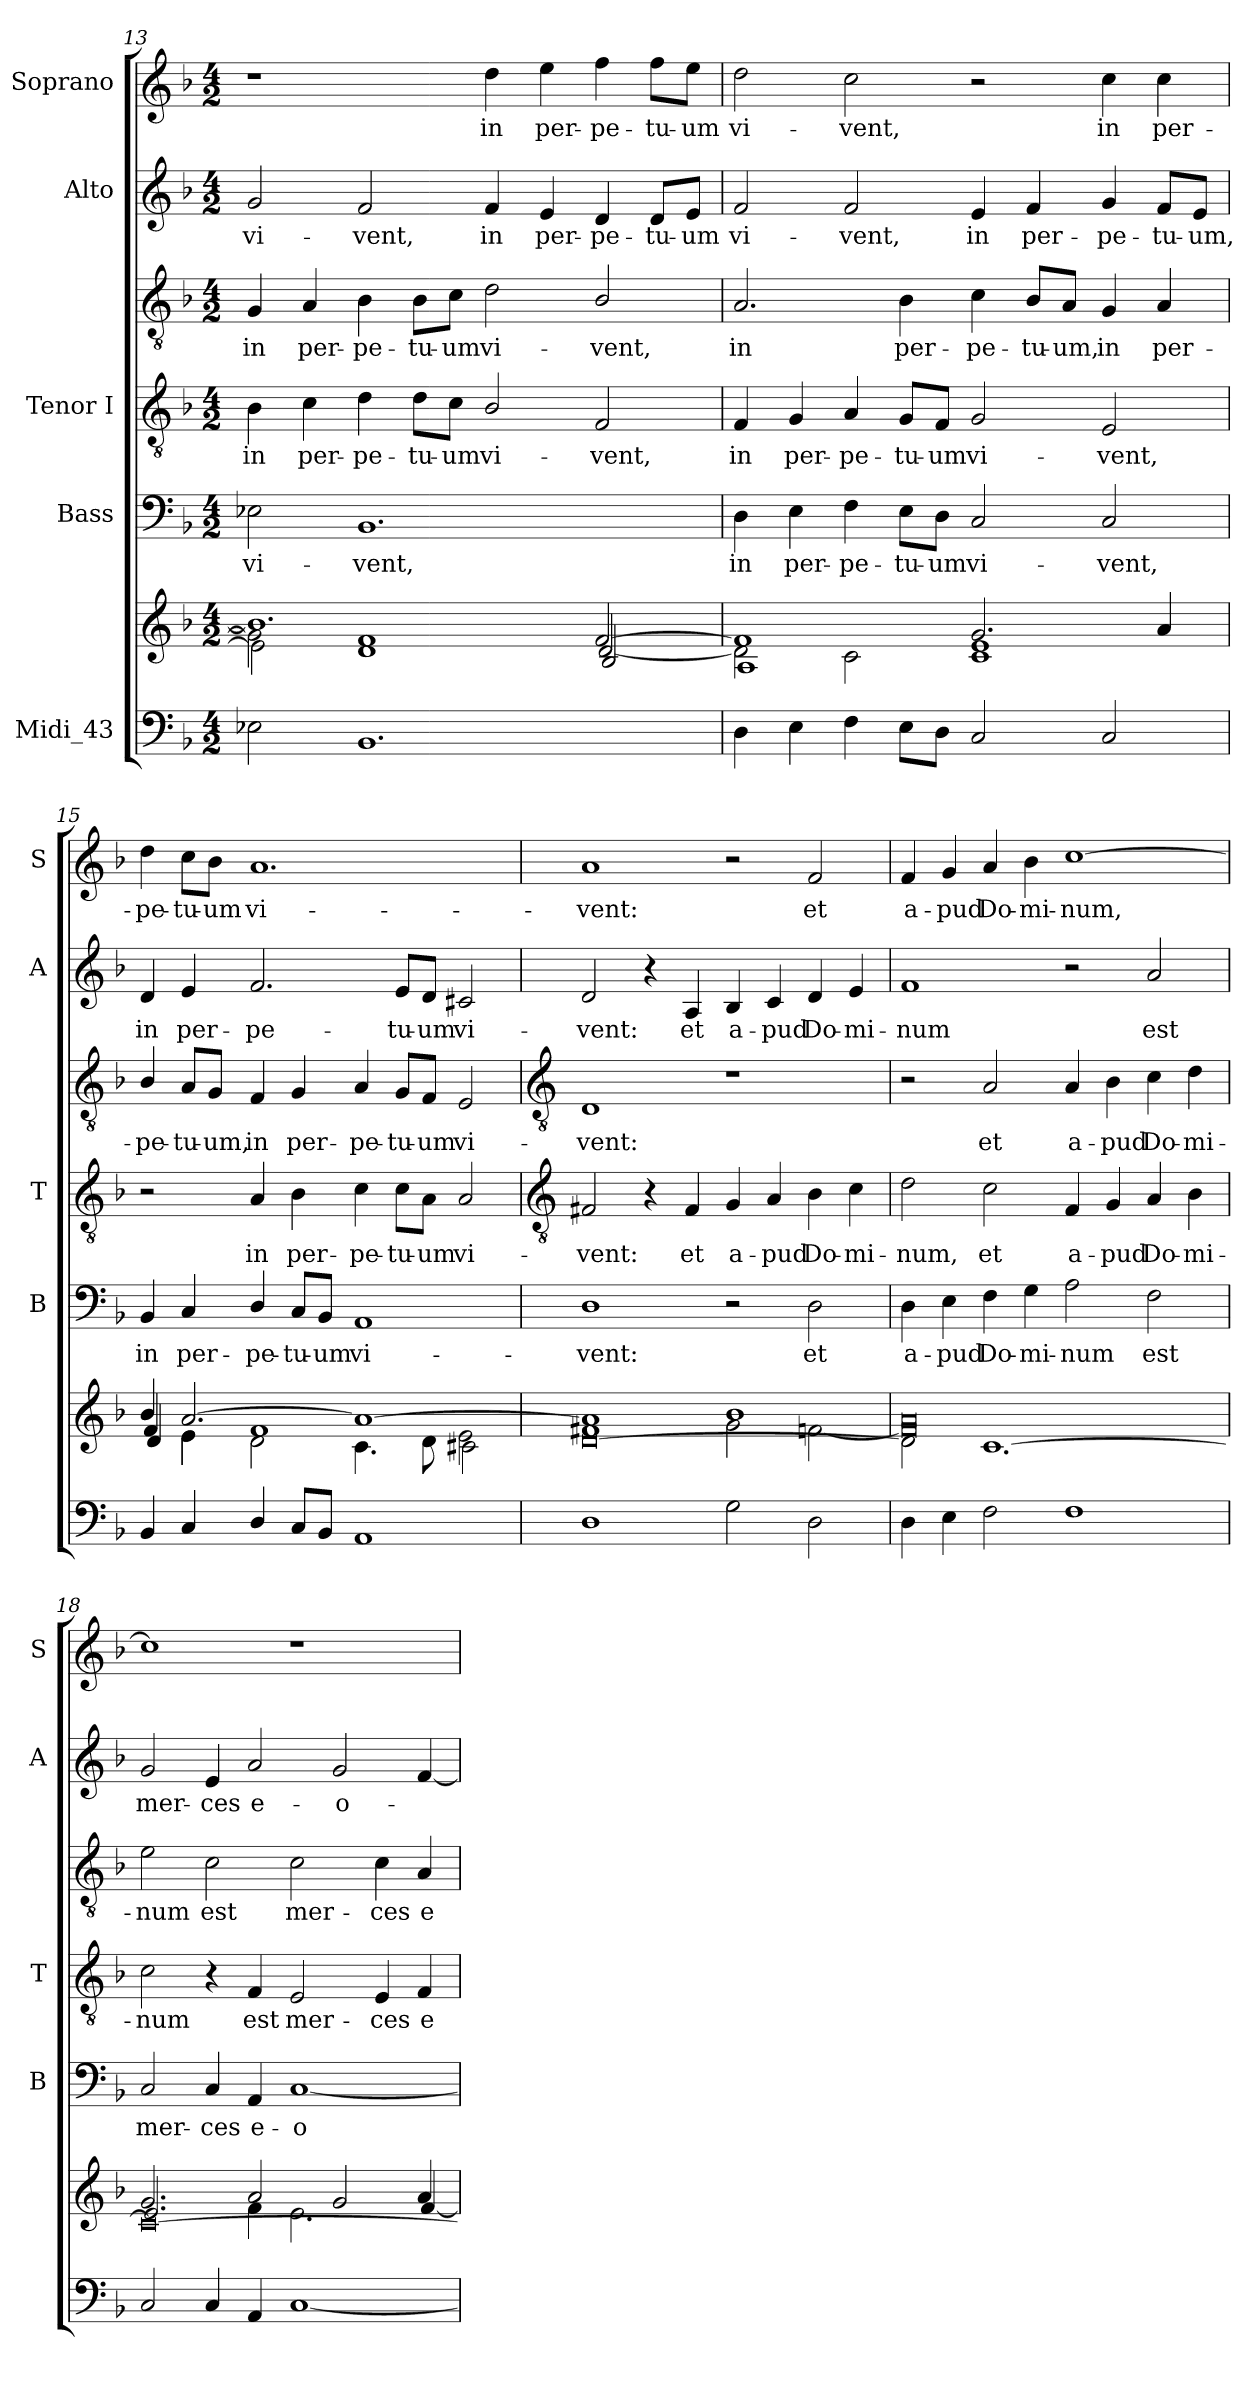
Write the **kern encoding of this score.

**kern	**kern	**kern	**text	**kern	**text	**kern	**text	**kern	**text	**kern	**text
*part5	*part5	*part4	*part4	*part3	*part3	*part3	*part3	*part2	*part2	*part1	*part1
*staff7	*staff6	*staff5	*staff5	*staff4	*staff4	*staff3	*staff3	*staff2	*staff2	*staff1	*staff1
*I"Midi_43	*	*I"Bass	*	*I"Tenor I	*	*	*	*I"Alto	*	*I"Soprano	*
*	*	*I'B	*	*I'T	*	*	*	*I'A	*	*I'S	*
!!LO:LB:g=z
*clefF4	*clefG2	*clefF4	*	*clefGv2	*	*clefGv2	*	*clefG2	*	*clefG2	*
*k[b-]	*k[b-]	*k[b-]	*	*k[b-]	*	*k[b-]	*	*k[b-]	*	*k[b-]	*
*F:	*F:	*F:	*	*F:	*	*F:	*	*F:	*	*F:	*
*M4/2	*M4/2	*M4/2	*	*M4/2	*	*M4/2	*	*M4/2	*	*M4/2	*
=13	=13	=13	=13	=13	=13	=13	=13	=13	=13	=13	=13
*	*^	*	*	*	*	*	*	*	*	*	*
*	*	*^	*	*	*	*	*	*	*	*	*	*
!	!	!	!	!	!LO:LY:b	!	!LO:LY:b	!	!LO:LY:b	!	!LO:LY:b	!	!
2E-X	1.b-/]	2g\]	2e-\]	2E-X	vi-	4B-	in	4G	in	2g	vi-	1r	.
!	!	!	!	!	!	!	!LO:LY:b	!	!LO:LY:b	!	!	!	!
.	.	.	.	.	.	4c	per-	4A	per-	.	.	.	.
!	!	!	!	!	!LO:LY:b	!	!LO:LY:b	!	!LO:LY:b	!	!LO:LY:b	!	!
1.BB-	.	1f\	1d\	1.BB-	-vent,	4d	-pe-	4B-	-pe-	2f	-vent,	.	.
!	!	!	!	!	!	!	!LO:LY:b	!	!LO:LY:b	!	!	!	!
.	.	.	.	.	.	8d\L	-tu-	8B-\L	-tu-	.	.	.	.
!	!	!	!	!	!	!	!LO:LY:b	!	!LO:LY:b	!	!	!	!
.	.	.	.	.	.	8c\J	-um	8c\J	-um	.	.	.	.
!	!	!	!	!	!	!	!LO:LY:b	!	!LO:LY:b	!	!LO:LY:b	!	!LO:LY:b
.	.	.	.	.	.	2B-/	vi-	2d	vi-	4f	in	4dd	in
!	!	!	!	!	!	!	!	!	!	!	!LO:LY:b	!	!LO:LY:b
.	.	.	.	.	.	.	.	.	.	4e	per-	4ee	per-
!	!	!	!	!	!	!	!LO:LY:b	!	!LO:LY:b	!	!LO:LY:b	!	!LO:LY:b
.	[2f/	[2d/	2B-/	.	.	2F	-vent,	2B-/	-vent,	4d	-pe-	4ff	-pe-
!	!	!	!	!	!	!	!	!	!	!	!LO:LY:b	!	!LO:LY:b
.	.	.	.	.	.	.	.	.	.	8d/L	-tu-	8ff\L	-tu-
!	!	!	!	!	!	!	!	!	!	!	!LO:LY:b	!	!LO:LY:b
.	.	.	.	.	.	.	.	.	.	8e/J	-um	8ee\J	-um
=14	=14	=14	=14	=14	=14	=14	=14	=14	=14	=14	=14	=14	=14
!	!	!	!	!	!LO:LY:b	!	!LO:LY:b	!	!LO:LY:b	!	!LO:LY:b	!	!LO:LY:b
4D	1f/]	2d\]	1A\	4D	in	4F	-in	2.A	in	2f	vi-	2dd	vi-
!	!	!	!	!	!LO:LY:b	!	!LO:LY:b	!	!	!	!	!	!
4E	.	.	.	4E	per-	4G	per-	.	.	.	.	.	.
!	!	!	!	!	!LO:LY:b	!	!LO:LY:b	!	!	!	!LO:LY:b	!	!LO:LY:b
4F	.	2c\	.	4F	-pe-	4A	-pe-	.	.	2f	-vent,	2cc	-vent,
!	!	!	!	!	!LO:LY:b	!	!LO:LY:b	!	!LO:LY:b	!	!	!	!
8EL	.	.	.	8E\L	-tu-	8G/L	-tu-	4B-	per-	.	.	.	.
!	!	!	!	!	!LO:LY:b	!	!LO:LY:b	!	!	!	!	!	!
8DJ	.	.	.	8D\J	-um	8F/J	-um	.	.	.	.	.	.
!	!	!	!	!	!LO:LY:b	!	!LO:LY:b	!	!LO:LY:b	!	!LO:LY:b	!	!
2C	2.g/	1e\	1c\	2C	vi-	2G	vi-	4c	-pe-	4e	in	2r	.
!	!	!	!	!	!	!	!	!	!LO:LY:b	!	!LO:LY:b	!	!
.	.	.	.	.	.	.	.	8B-/L	-tu-	4f	per-	.	.
!	!	!	!	!	!	!	!	!	!LO:LY:b	!	!	!	!
.	.	.	.	.	.	.	.	8A/J	-um,	.	.	.	.
!	!	!	!	!	!LO:LY:b	!	!LO:LY:b	!	!LO:LY:b	!	!LO:LY:b	!	!LO:LY:b
2C	.	.	.	2C	-vent,	2E	-vent,	4G	in	4g	-pe-	4cc	in
!	!	!	!	!	!	!	!	!	!LO:LY:b	!	!LO:LY:b	!	!LO:LY:b
.	4a/	.	.	.	.	.	.	4A	per-	8f/L	-tu-	4cc	per-
!	!	!	!	!	!	!	!	!	!	!	!LO:LY:b	!	!
.	.	.	.	.	.	.	.	.	.	8e/J	-um,	.	.
=15	=15	=15	=15	=15	=15	=15	=15	=15	=15	=15	=15	=15	=15
!	!	!	!	!	!LO:LY:b	!	!	!	!LO:LY:b	!	!LO:LY:b	!	!LO:LY:b
4BB-	4b-/	4f/	4d/	4BB-	in	2r	.	4B-/	pe-	4d	in	4dd	-pe-
!	!	!	!	!	!LO:LY:b	!	!	!	!LO:LY:b	!	!LO:LY:b	!	!LO:LY:b
4C	[2.a/	4e\	4e\	4C	per-	.	.	8A/L	-tu-	4e	per-	8cc\L	-tu-
!	!	!	!	!	!	!	!	!	!LO:LY:b	!	!	!	!LO:LY:b
.	.	.	.	.	.	.	.	8G/J	-um,	.	.	8b-\J	-um
!	!	!	!	!	!LO:LY:b	!	!LO:LY:b	!	!LO:LY:b	!	!LO:LY:b	!	!LO:LY:b
4D/	.	1f\	2d\	4D/	-pe-	4A	-in	4F	in	2.f	-pe-	1.a	vi-
!	!	!	!	!	!LO:LY:b	!	!LO:LY:b	!	!LO:LY:b	!	!	!	!
8CL	.	.	.	8C/L	-tu-	4B-	per-	4G	per-	.	.	.	.
!	!	!	!	!	!LO:LY:b	!	!	!	!	!	!	!	!
8BB-J	.	.	.	8BB-/J	-um	.	.	.	.	.	.	.	.
!	!	!	!	!	!LO:LY:b	!	!LO:LY:b	!	!LO:LY:b	!	!	!	!
1AA	1a/_	.	4.c\	1AA	vi-	4c	-pe-	4A	-pe-	.	.	.	.
!	!	!	!	!	!	!	!LO:LY:b	!	!LO:LY:b	!	!LO:LY:b	!	!
.	.	.	.	.	.	8c\L	-tu-	8G/L	-tu-	8e/L	-tu-	.	.
!	!	!	!	!	!	!	!LO:LY:b	!	!LO:LY:b	!	!LO:LY:b	!	!
.	.	.	8d\	.	.	8A\J	-um	8F/J	-um	8d/J	-um	.	.
!	!	!	!	!	!	!	!LO:LY:b	!	!LO:LY:b	!	!LO:LY:b	!	!
.	.	2e\	2c#X\	.	.	2A	vi-	2E	vi-	2c#X	vi-	.	.
!!LO:LB:g=z
=16	=16	=16	=16	=16	=16	=16	=16	=16	=16	=16	=16	=16	=16
*	*	*	*	*	*	*clefGv2	*	*clefGv2	*	*	*	*	*
!	!	!	!	!	!LO:LY:b	!	!LO:LY:b	!	!LO:LY:b	!	!LO:LY:b	!	!LO:LY:b
1D	1a/]	1f#X\	[0d\	1D	-vent:	2F#X	vent:	1D	-vent:	2d	-vent:	1a	-vent:
.	.	.	.	.	.	4r	.	.	.	4r	.	.	.
!	!	!	!	!	!	!	!LO:LY:b	!	!	!	!LO:LY:b	!	!
.	.	.	.	.	.	4F#	et	.	.	4A	et	.	.
!	!	!	!	!	!	!	!LO:LY:b	!	!	!	!LO:LY:b	!	!
2G	1b-/	2g\	.	2r	.	4G	a-	1r	.	4B-	a-	2r	.
!	!	!	!	!	!	!	!LO:LY:b	!	!	!	!LO:LY:b	!	!
.	.	.	.	.	.	4A	-pud	.	.	4c	-pud	.	.
!	!	!	!	!	!LO:LY:b	!	!LO:LY:b	!	!	!	!LO:LY:b	!	!LO:LY:b
2D	.	[2fn\	.	2D	et	4B-	Do-	.	.	4d	Do-	2f	et
!	!	!	!	!	!	!	!LO:LY:b	!	!	!	!LO:LY:b	!	!
.	.	.	.	.	.	4c	-mi-	.	.	4e	-mi-	.	.
=17	=17	=17	=17	=17	=17	=17	=17	=17	=17	=17	=17	=17	=17
!	!	!	!	!	!LO:LY:b	!	!LO:LY:b	!	!	!	!LO:LY:b	!	!LO:LY:b
4D	0a/	0f\]	2d\]	4D	a-	2d	-num,	2r	.	1f	-num	4f	a-
!	!	!	!	!	!LO:LY:b	!	!	!	!	!	!	!	!LO:LY:b
4E	.	.	.	4E	-pud	.	.	.	.	.	.	4g	-pud
!	!	!	!	!	!LO:LY:b	!	!LO:LY:b	!	!LO:LY:b	!	!	!	!LO:LY:b
2F	.	.	[1.c\	4F	Do-	2c	et	2A	-et	.	.	4a	Do-
!	!	!	!	!	!LO:LY:b	!	!	!	!	!	!	!	!LO:LY:b
.	.	.	.	4G	-mi-	.	.	.	.	.	.	4b-	-mi-
!	!	!	!	!	!LO:LY:b	!	!LO:LY:b	!	!LO:LY:b	!	!	!	!LO:LY:b
1F	.	.	.	2A	-num	4F	a-	4A	a-	2r	.	[1cc	-num,
!	!	!	!	!	!	!	!LO:LY:b	!	!LO:LY:b	!	!	!	!
.	.	.	.	.	.	4G	-pud	4B-	-pud	.	.	.	.
!	!	!	!	!	!LO:LY:b	!	!LO:LY:b	!	!LO:LY:b	!	!LO:LY:b	!	!
.	.	.	.	2F	est	4A	Do-	4c	Do-	2a	est	.	.
!	!	!	!	!	!	!	!LO:LY:b	!	!LO:LY:b	!	!	!	!
.	.	.	.	.	.	4B-	-mi-	4d	-mi-	.	.	.	.
=18	=18	=18	=18	=18	=18	=18	=18	=18	=18	=18	=18	=18	=18
!	!	!	!	!	!LO:LY:b	!	!LO:LY:b	!	!LO:LY:b	!	!LO:LY:b	!	!
2C	2.g/	2.e/	0c\_	2C	mer-	2c	-num	2e	-num	2g	mer-	1cc]	.
!	!	!	!	!	!LO:LY:b	!	!	!	!LO:LY:b	!	!LO:LY:b	!	!
4C	.	.	.	4C	-ces	4r	.	2c	est	4e	-ces	.	.
!	!	!	!	!	!LO:LY:b	!	!LO:LY:b	!	!	!	!LO:LY:b	!	!
4AA	2a/	4f\	.	4AA	e-	4F	est	.	.	2a	e-	.	.
!	!	!	!	!	!LO:LY:b	!	!LO:LY:b	!	!LO:LY:b	!	!	!	!
[1C	.	2.e\	.	[1C	-o-	2E	mer-	2c	mer-	.	.	1r	.
!	!	!	!	!	!	!	!	!	!	!	!LO:LY:b	!	!
.	2g/	.	.	.	.	.	.	.	.	2g	-o-	.	.
!	!	!	!	!	!	!	!LO:LY:b	!	!LO:LY:b	!	!	!	!
.	.	.	.	.	.	4E	-ces	4c	-ces	.	.	.	.
!	!	!	!	!	!	!	!LO:LY:b	!	!LO:LY:b	!	!	!	!
.	4a/	[4f/	.	.	.	4F	e-	4A	e-	[4f	.	.	.
*	*v	*v	*v	*	*	*	*	*	*	*	*	*	*
=	=	=	=	=	=	=	=	=	=	=	=
*-	*-	*-	*-	*-	*-	*-	*-	*-	*-	*-	*-
